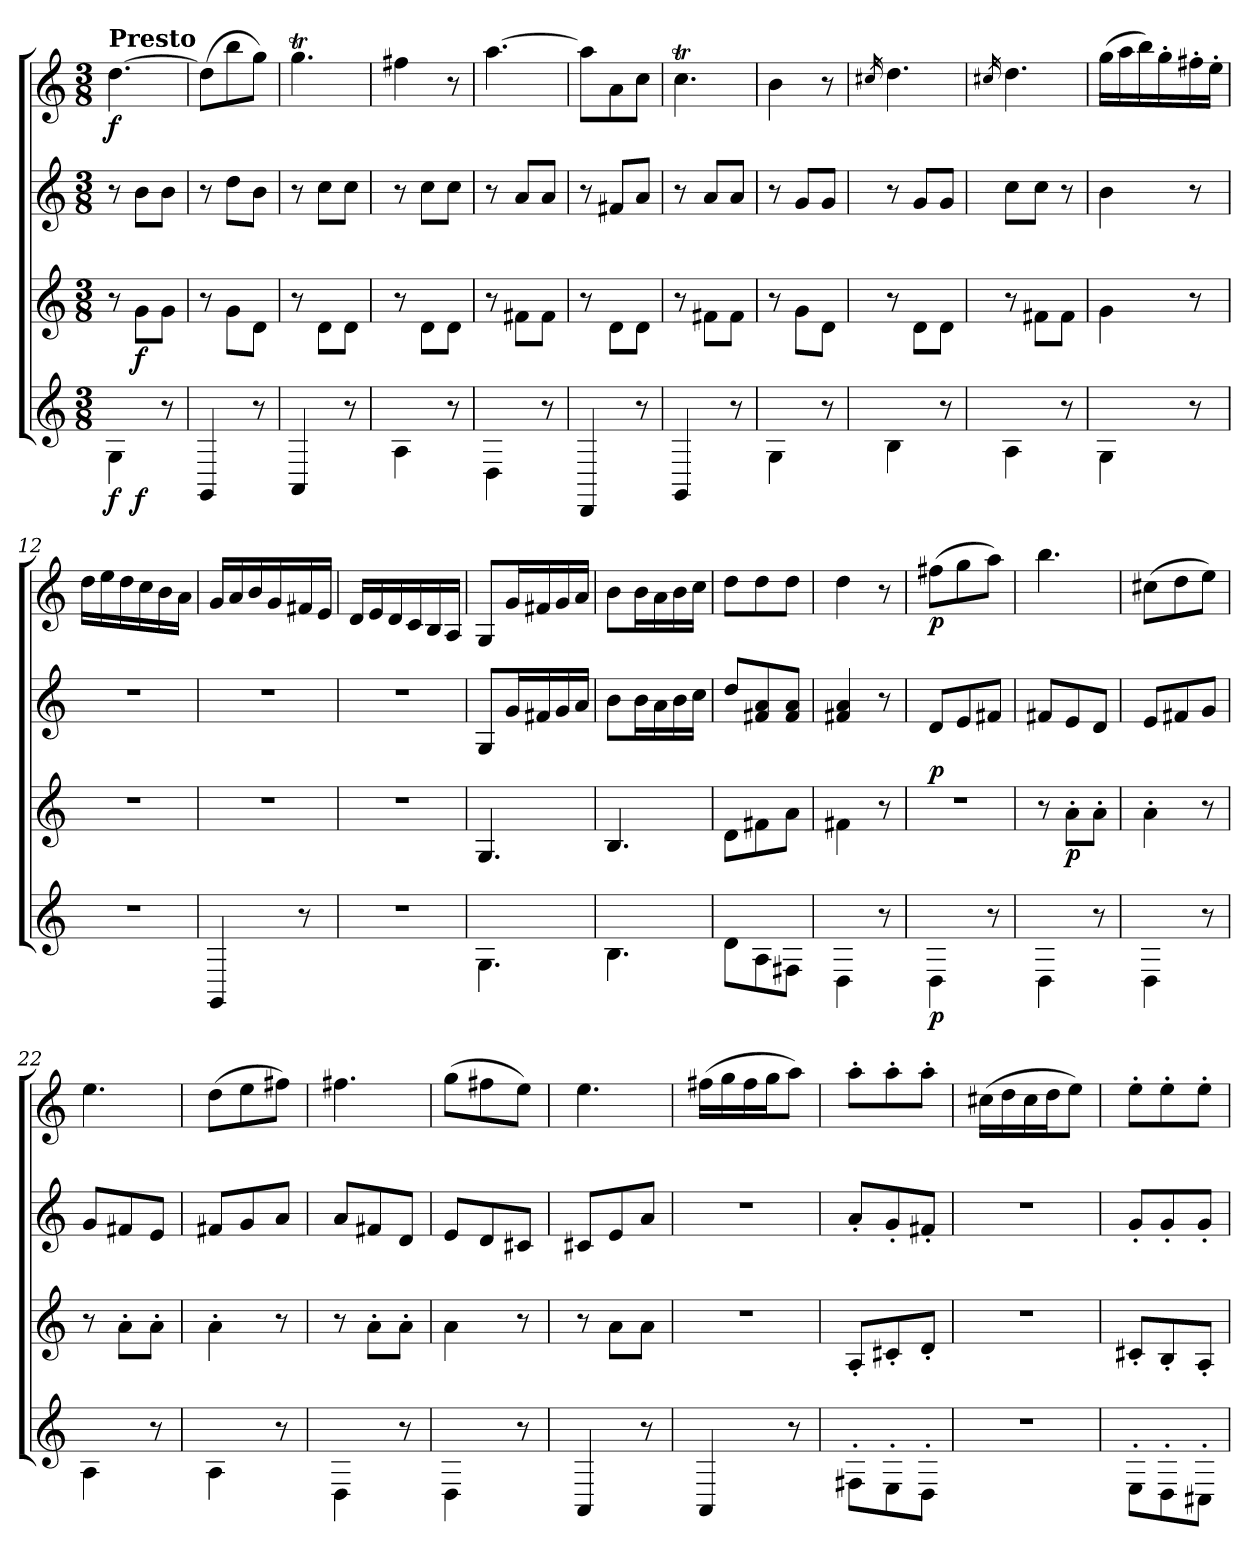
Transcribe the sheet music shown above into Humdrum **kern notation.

**kern	**dynam	**kern	**dynam	**kern	**kern	**dynam
*part4	*part4	*part3	*part3	*part2	*part1	*part1
*staff4	*staff4	*staff3	*staff3	*staff2	*staff1	*staff1
*clefG2	*	*	*	*	*clefG2	*
*M3/8	*	*M3/8	*	*M3/8	*M3/8	*
=1	=1	=1	=1	=1	=1	=1
!	!	!	!	!	!LO:TX:a:B:t=Presto	!
!	!LO:DY:b	!	!	!	!	!LO:DY:b
*^	*	*	*	*	*	*
4G\	8ryy	f	8r	.	8r	[4.dd\	f
!	!	!LO:DY:b	!	!LO:DY:b	!	!	!
.	4ryy	f	8g\L	f	8b\L	.	.
8r	.	.	8g\J	.	8b\J	.	.
*v	*v	*	*	*	*	*	*
=2	=2	=2	=2	=2	=2	=2
4GG/	.	8r	.	8r	(>8dd\L]	.
.	.	8g\L	.	8dd\L	8bb\	.
8r	.	8d\J	.	8b\J	8gg\J)	.
=3	=3	=3	=3	=3	=3	=3
4AA/	.	8r	.	8r	4.ggT\	.
.	.	8d\L	.	8cc\L	.	.
8r	.	8d\J	.	8cc\J	.	.
=4	=4	=4	=4	=4	=4	=4
4A\	.	8r	.	8r	4ff#\	.
.	.	8d\L	.	8cc\L	.	.
8r	.	8d\J	.	8cc\J	8r	.
=5	=5	=5	=5	=5	=5	=5
4D\	.	8r	.	8r	[4.aa\	.
.	.	8f#\L	.	8a/L	.	.
8r	.	8f#\J	.	8a/J	.	.
=6	=6	=6	=6	=6	=6	=6
4DD/	.	8r	.	8r	8aa\L]	.
.	.	8d\L	.	8f#/L	8a\	.
8r	.	8d\J	.	8a/J	8cc\J	.
=7	=7	=7	=7	=7	=7	=7
4GG/	.	8r	.	8r	4.ccT\	.
.	.	8f#\L	.	8a/L	.	.
8r	.	8f#\J	.	8a/J	.	.
=8	=8	=8	=8	=8	=8	=8
4G\	.	8r	.	8r	4b\	.
.	.	8g\L	.	8g/L	.	.
8r	.	8d\J	.	8g/J	8r	.
=9	=9	=9	=9	=9	=9	=9
.	.	.	.	.	16qcc#/	.
4B\	.	8r	.	8r	4.dd\	.
.	.	8d\L	.	8g/L	.	.
8r	.	8d\J	.	8g/J	.	.
=10	=10	=10	=10	=10	=10	=10
.	.	.	.	.	16qcc#/	.
4A\	.	8r	.	8cc\L	4.dd\	.
.	.	8f#\L	.	8cc\J	.	.
8r	.	8f#\J	.	8r	.	.
!!LO:LB:g=z
=11	=11	=11	=11	=11	=11	=11
4G\	.	4g\	.	4b\	(>16gg\LL	.
.	.	.	.	.	16aa\	.
.	.	.	.	.	16bb\)	.
.	.	.	.	.	16gg'>\	.
8r	.	8r	.	8r	16ff#'>\	.
.	.	.	.	.	16ee'>\JJ	.
=12	=12	=12	=12	=12	=12	=12
4.r	.	4.r	.	4.r	16dd\LL	.
.	.	.	.	.	16ee\	.
.	.	.	.	.	16dd\	.
.	.	.	.	.	16cc\	.
.	.	.	.	.	16b\	.
.	.	.	.	.	16a\JJ	.
=13	=13	=13	=13	=13	=13	=13
4GG/	.	4.r	.	4.r	16g/LL	.
.	.	.	.	.	16a/	.
.	.	.	.	.	16b/	.
.	.	.	.	.	16g/	.
8r	.	.	.	.	16f#/	.
.	.	.	.	.	16e/JJ	.
=14	=14	=14	=14	=14	=14	=14
4.r	.	4.r	.	4.r	16d/LL	.
.	.	.	.	.	16e/	.
.	.	.	.	.	16d/	.
.	.	.	.	.	16c/	.
.	.	.	.	.	16B/	.
.	.	.	.	.	16A/JJ	.
=15	=15	=15	=15	=15	=15	=15
4.G\	.	4.G/	.	8G/L	8G/L	.
.	.	.	.	16g/L	16g/L	.
.	.	.	.	16f#/	16f#/	.
.	.	.	.	16g/	16g/	.
.	.	.	.	16a/JJ	16a/JJ	.
=16	=16	=16	=16	=16	=16	=16
4.B\	.	4.B/	.	8b\L	8b\L	.
.	.	.	.	16b\L	16b\L	.
.	.	.	.	16a\	16a\	.
.	.	.	.	16b\	16b\	.
.	.	.	.	16cc\JJ	16cc\JJ	.
=17	=17	=17	=17	=17	=17	=17
8d\L	.	8d\L	.	8dd/L	8dd\L	.
8A\	.	8f#\	.	8f#/ 8a/	8dd\	.
8F#\J	.	8a\J	.	8f#/ 8a/J	8dd\J	.
=18	=18	=18	=18	=18	=18	=18
4D\	.	4f#\	.	4f#/ 4a/	4dd\	.
8r	.	8r	.	8r	8r	.
!!LO:LB:g=z
=19	=19	=19	=19	=19	=19	=19
!	!LO:DY:b	!	!LO:DY:a	!	!	!LO:DY:b
4D\	p	4.r	p	8d/L	(>8ff#\L	p
.	.	.	.	8e/	8gg\	.
8r	.	.	.	8f#/J	8aa\J)	.
=20	=20	=20	=20	=20	=20	=20
4D\	.	8r	.	8f#/L	4.bb\	.
!	!	!	!LO:DY:b	!	!	!
.	.	8a'>\L	p	8e/	.	.
8r	.	8a'>\J	.	8d/J	.	.
=21	=21	=21	=21	=21	=21	=21
4D\	.	4a'>\	.	8e/L	(>8cc#\L	.
.	.	.	.	8f#/	8dd\	.
8r	.	8r	.	8g/J	8ee\J)	.
=22	=22	=22	=22	=22	=22	=22
4A\	.	8r	.	8g/L	4.ee\	.
.	.	8a'>\L	.	8f#/	.	.
8r	.	8a'>\J	.	8e/J	.	.
=23	=23	=23	=23	=23	=23	=23
4A\	.	4a'>\	.	8f#/L	(>8dd\L	.
.	.	.	.	8g/	8ee\	.
8r	.	8r	.	8a/J	8ff#\J)	.
=24	=24	=24	=24	=24	=24	=24
4D\	.	8r	.	8a/L	4.ff#\	.
.	.	8a'>\L	.	8f#/	.	.
8r	.	8a'>\J	.	8d/J	.	.
=25	=25	=25	=25	=25	=25	=25
4D\	.	4a\	.	8e/L	(>8gg\L	.
.	.	.	.	8d/	8ff#\	.
8r	.	8r	.	8c#/J	8ee\J)	.
=26	=26	=26	=26	=26	=26	=26
4AA/	.	8r	.	8c#/L	4.ee\	.
.	.	8a\L	.	8e/	.	.
8r	.	8a\J	.	8a/J	.	.
=27	=27	=27	=27	=27	=27	=27
4AA/	.	4.r	.	4.r	(>16ff#\LL	.
.	.	.	.	.	16gg\	.
.	.	.	.	.	16ff#\	.
.	.	.	.	.	16gg\J	.
8r	.	.	.	.	8aa\J)	.
=28	=28	=28	=28	=28	=28	=28
8F#'>\L	.	8A'</L	.	8a'</L	8aa'>\L	.
8E'>\	.	8c#'</	.	8g'</	8aa'>\	.
8D'>\J	.	8d'</J	.	8f#'</J	8aa'>\J	.
!!LO:LB:g=z
=29	=29	=29	=29	=29	=29	=29
4.r	.	4.r	.	4.r	(>16cc#\LL	.
.	.	.	.	.	16dd\	.
.	.	.	.	.	16cc#\	.
.	.	.	.	.	16dd\J	.
.	.	.	.	.	8ee\J)	.
=30	=30	=30	=30	=30	=30	=30
8E'>\L	.	8c#'</L	.	8g'</L	8ee'>\L	.
8D'>\	.	8B'</	.	8g'</	8ee'>\	.
8C#'>\J	.	8A'</J	.	8g'</J	8ee'>\J	.
=	=	=	=	=	=	=
*-	*-	*-	*-	*-	*-	*-
